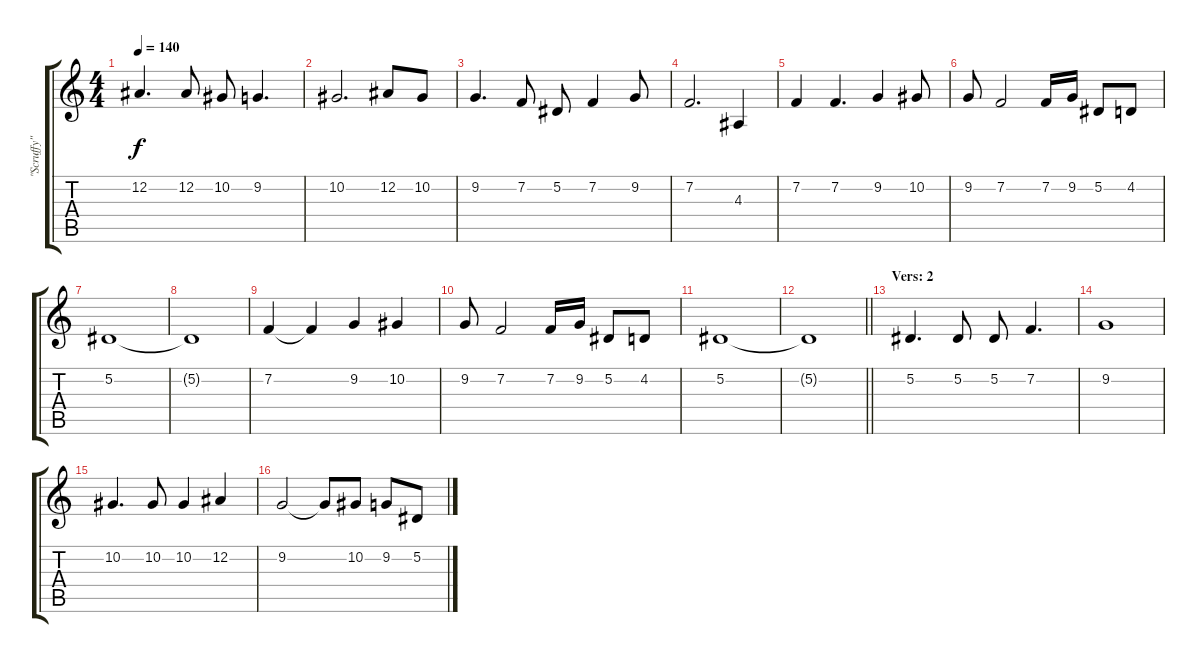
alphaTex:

\track ("\"Scruffy\" Wallace" "\"Scruffy\" ") {instrument bagpipe}
\staff {score tabs}
\tuning (Eb4 Bb3 Gb3 Db3 Ab2 Eb2) {hide}
\ts (4 4)
\tempo 140
\clef g2
\ks c
12.2.4{d dy f} 12.2.8 10.2.8 9.2.4{d} |
10.2.2{d} 12.2.8 10.2.8 |
9.2.4{d} 7.2.8 5.2.8 7.2.4 9.2.8 |
7.2.2{d} 4.3.4 |
7.2.4 7.2.4{d} 9.2.4 10.2.8 |
9.2.8 7.2.2 7.2.16 9.2.16 5.2.8 4.2.8 |
5.2.1 |
5.2{t}.1 |
7.2.4 7.2{t}.4 9.2.4 10.2.4 |
9.2.8 7.2.2 7.2.16 9.2.16 5.2.8 4.2.8 |
5.2.1 |
\barLineRight lightlight
5.2{t}.1 |
\section ("" "Vers: 2")
5.2.4{d} 5.2.8 5.2.8 7.2.4{d} |
9.2.1 |
10.2.4{d} 10.2.8 10.2.4 12.2.4 |
9.2.2 9.2{t}.8 10.2.8 9.2.8 5.2.8
